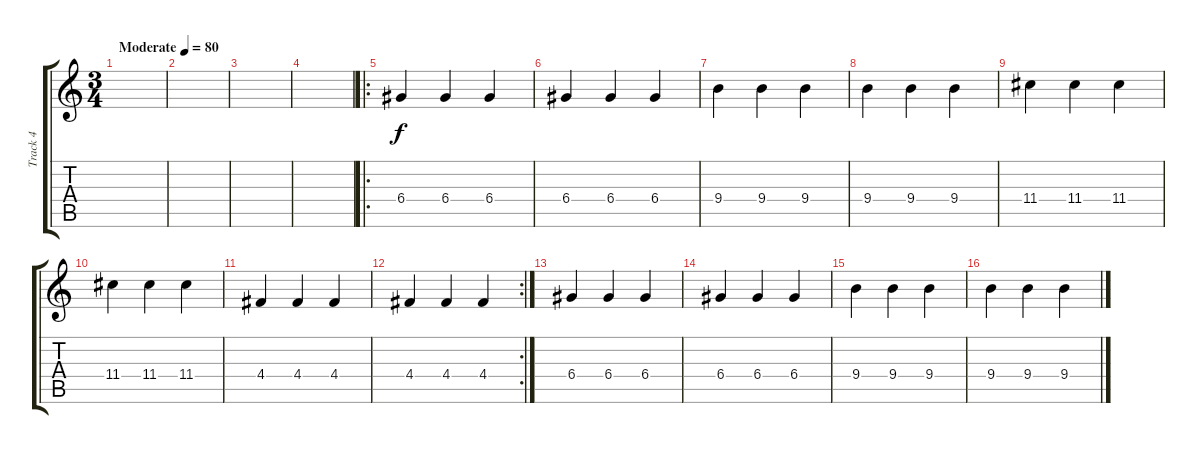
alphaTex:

\track ("Track 4" "Track 4") {instrument electricguitarjazz}
\staff {score tabs}
\tuning (E4 B3 G3 D3 A2 E2) {hide}
\ts (3 4)
\tempo (80 "Moderate")
\clef g2
\ks c
|
|
|
|
\ro
6.4.4 6.4.4 6.4.4 |
6.4.4 6.4.4 6.4.4 |
9.4.4 9.4.4 9.4.4 |
9.4.4 9.4.4 9.4.4 |
11.4.4 11.4.4 11.4.4 |
11.4.4 11.4.4 11.4.4 |
4.4.4 4.4.4 4.4.4 |
\rc 2
4.4.4 4.4.4 4.4.4 |
6.4.4 6.4.4 6.4.4 |
6.4.4 6.4.4 6.4.4 |
9.4.4 9.4.4 9.4.4 |
9.4.4 9.4.4 9.4.4
